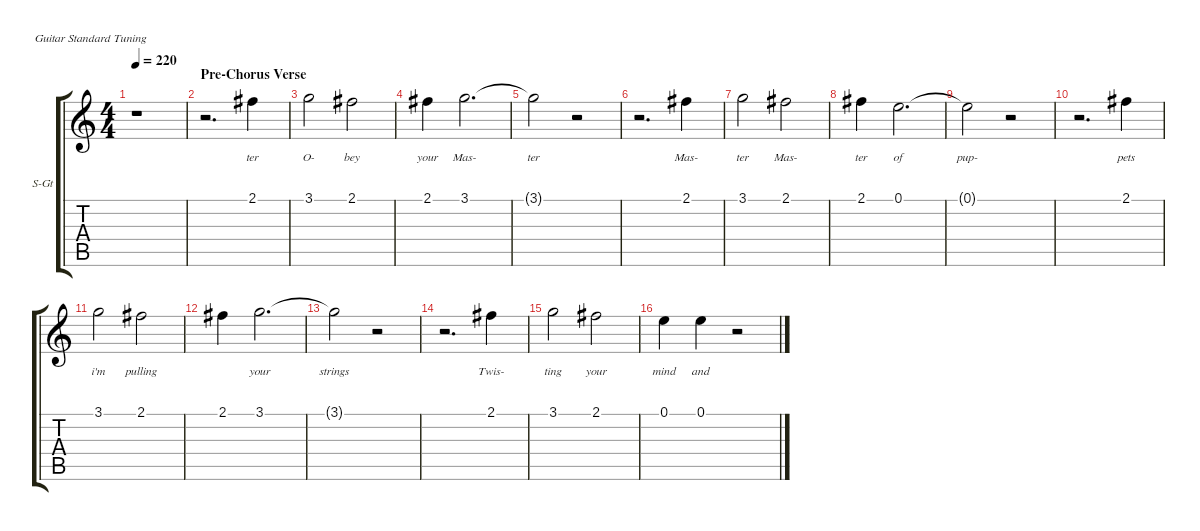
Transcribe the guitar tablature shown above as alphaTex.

\hideDynamics
\bracketExtendMode groupsimilarinstruments
\firstSystemTrackNameOrientation horizontal
\otherSystemsTrackNameOrientation horizontal
\track ("Vocal" "S-Gt") {multiBarRest instrument lead6voice}
\staff {score tabs}
\tuning (E4 B3 G3 D3 A2 E2)
\displaytranspose 12
\ts (4 4)
\tempo 220
\clef g2
\ks c
r.1{dy f} |
\section ("" "Pre-Chorus Verse")
r.2{d} 2.1.4{lyrics (0 "ter") lyrics (1 "") lyrics (2 "") lyrics (3 "") lyrics (4 "") dy fff} |
3.1.2{lyrics (0 "O-") lyrics (1 "") lyrics (2 "") lyrics (3 "") lyrics (4 "")} 2.1.2{lyrics (0 "bey") lyrics (1 "") lyrics (2 "") lyrics (3 "") lyrics (4 "")} |
2.1.4{lyrics (0 "your") lyrics (1 "") lyrics (2 "") lyrics (3 "") lyrics (4 "")} 3.1.2{d lyrics (0 "Mas-") lyrics (1 "") lyrics (2 "") lyrics (3 "") lyrics (4 "")} |
3.1{t}.2{lyrics (0 "ter") lyrics (1 "") lyrics (2 "") lyrics (3 "") lyrics (4 "") dy f} r.2 |
r.2{d} 2.1.4{lyrics (0 "Mas-") lyrics (1 "") lyrics (2 "") lyrics (3 "") lyrics (4 "") dy fff} |
3.1.2{lyrics (0 "ter") lyrics (1 "") lyrics (2 "") lyrics (3 "") lyrics (4 "")} 2.1.2{lyrics (0 "Mas-") lyrics (1 "") lyrics (2 "") lyrics (3 "") lyrics (4 "")} |
2.1.4{lyrics (0 "ter") lyrics (1 "") lyrics (2 "") lyrics (3 "") lyrics (4 "")} 0.1.2{d lyrics (0 "of") lyrics (1 "") lyrics (2 "") lyrics (3 "") lyrics (4 "")} |
0.1{t}.2{lyrics (0 "pup-") lyrics (1 "") lyrics (2 "") lyrics (3 "") lyrics (4 "") dy f} r.2 |
r.2{d} 2.1.4{lyrics (0 "pets") lyrics (1 "") lyrics (2 "") lyrics (3 "") lyrics (4 "") dy fff} |
3.1.2{lyrics (0 "i'm") lyrics (1 "") lyrics (2 "") lyrics (3 "") lyrics (4 "")} 2.1.2{lyrics (0 "pulling") lyrics (1 "") lyrics (2 "") lyrics (3 "") lyrics (4 "")} |
2.1.4{lyrics (0 "") lyrics (1 "") lyrics (2 "") lyrics (3 "") lyrics (4 "")} 3.1.2{d lyrics (0 "your") lyrics (1 "") lyrics (2 "") lyrics (3 "") lyrics (4 "")} |
3.1{t}.2{lyrics (0 "strings") lyrics (1 "") lyrics (2 "") lyrics (3 "") lyrics (4 "") dy f} r.2 |
r.2{d} 2.1.4{lyrics (0 "Twis-") lyrics (1 "") lyrics (2 "") lyrics (3 "") lyrics (4 "") dy fff} |
3.1.2{lyrics (0 "ting") lyrics (1 "") lyrics (2 "") lyrics (3 "") lyrics (4 "")} 2.1.2{lyrics (0 "your") lyrics (1 "") lyrics (2 "") lyrics (3 "") lyrics (4 "")} |
0.1.4{lyrics (0 "mind") lyrics (1 "") lyrics (2 "") lyrics (3 "") lyrics (4 "")} 0.1.4{lyrics (0 "and") lyrics (1 "") lyrics (2 "") lyrics (3 "") lyrics (4 "")} r.2
